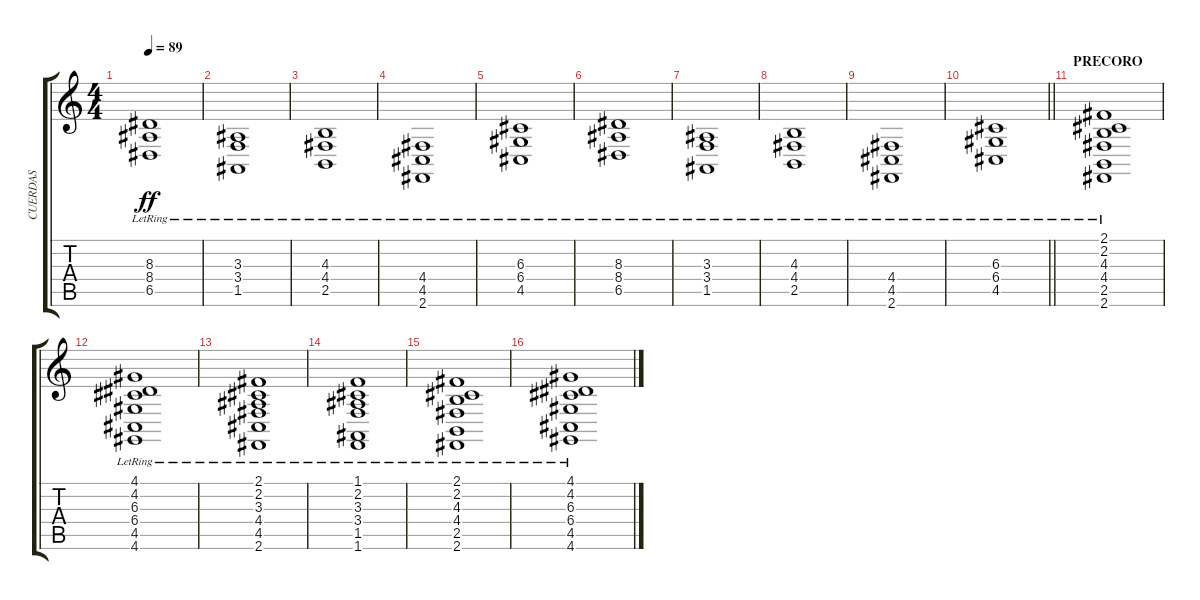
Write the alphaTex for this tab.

\track ("CUERDAS" "CUERDAS") {instrument pad4choir}
\staff {score tabs}
\tuning (E4 B3 G3 D3 A2 E2) {hide}
\ts (4 4)
\section ("" "")
\tempo 89
\clef g2
\ks c
(8.3{lr} 8.4{lr} 6.5{lr}).1{dy ff} |
(3.3{lr} 3.4{lr} 1.5{lr}).1 |
(4.3{lr} 4.4{lr} 2.5{lr}).1 |
(4.4{lr} 4.5{lr} 2.6{lr}).1 |
(6.3{lr} 6.4{lr} 4.5{lr}).1 |
(8.3{lr} 8.4{lr} 6.5{lr}).1 |
(3.3{lr} 3.4{lr} 1.5{lr}).1 |
(4.3{lr} 4.4{lr} 2.5{lr}).1 |
(4.4{lr} 4.5{lr} 2.6{lr}).1 |
\barLineRight lightlight
(6.3{lr} 6.4{lr} 4.5{lr}).1 |
\section ("" "PRECORO")
(2.1{lr} 2.2{lr} 4.3{lr} 4.4{lr} 2.5{lr} 2.6{lr}).1 |
(4.1{lr} 4.2{lr} 6.3{lr} 6.4{lr} 4.5{lr} 4.6{lr}).1 |
(2.1{lr} 2.2{lr} 3.3{lr} 4.4{lr} 4.5{lr} 2.6{lr}).1 |
(1.1{lr} 2.2{lr} 3.3{lr} 3.4{lr} 1.5{lr} 1.6{lr}).1 |
(2.1{lr} 2.2{lr} 4.3{lr} 4.4{lr} 2.5{lr} 2.6{lr}).1 |
(4.1{lr} 4.2{lr} 6.3{lr} 6.4{lr} 4.5{lr} 4.6{lr}).1
